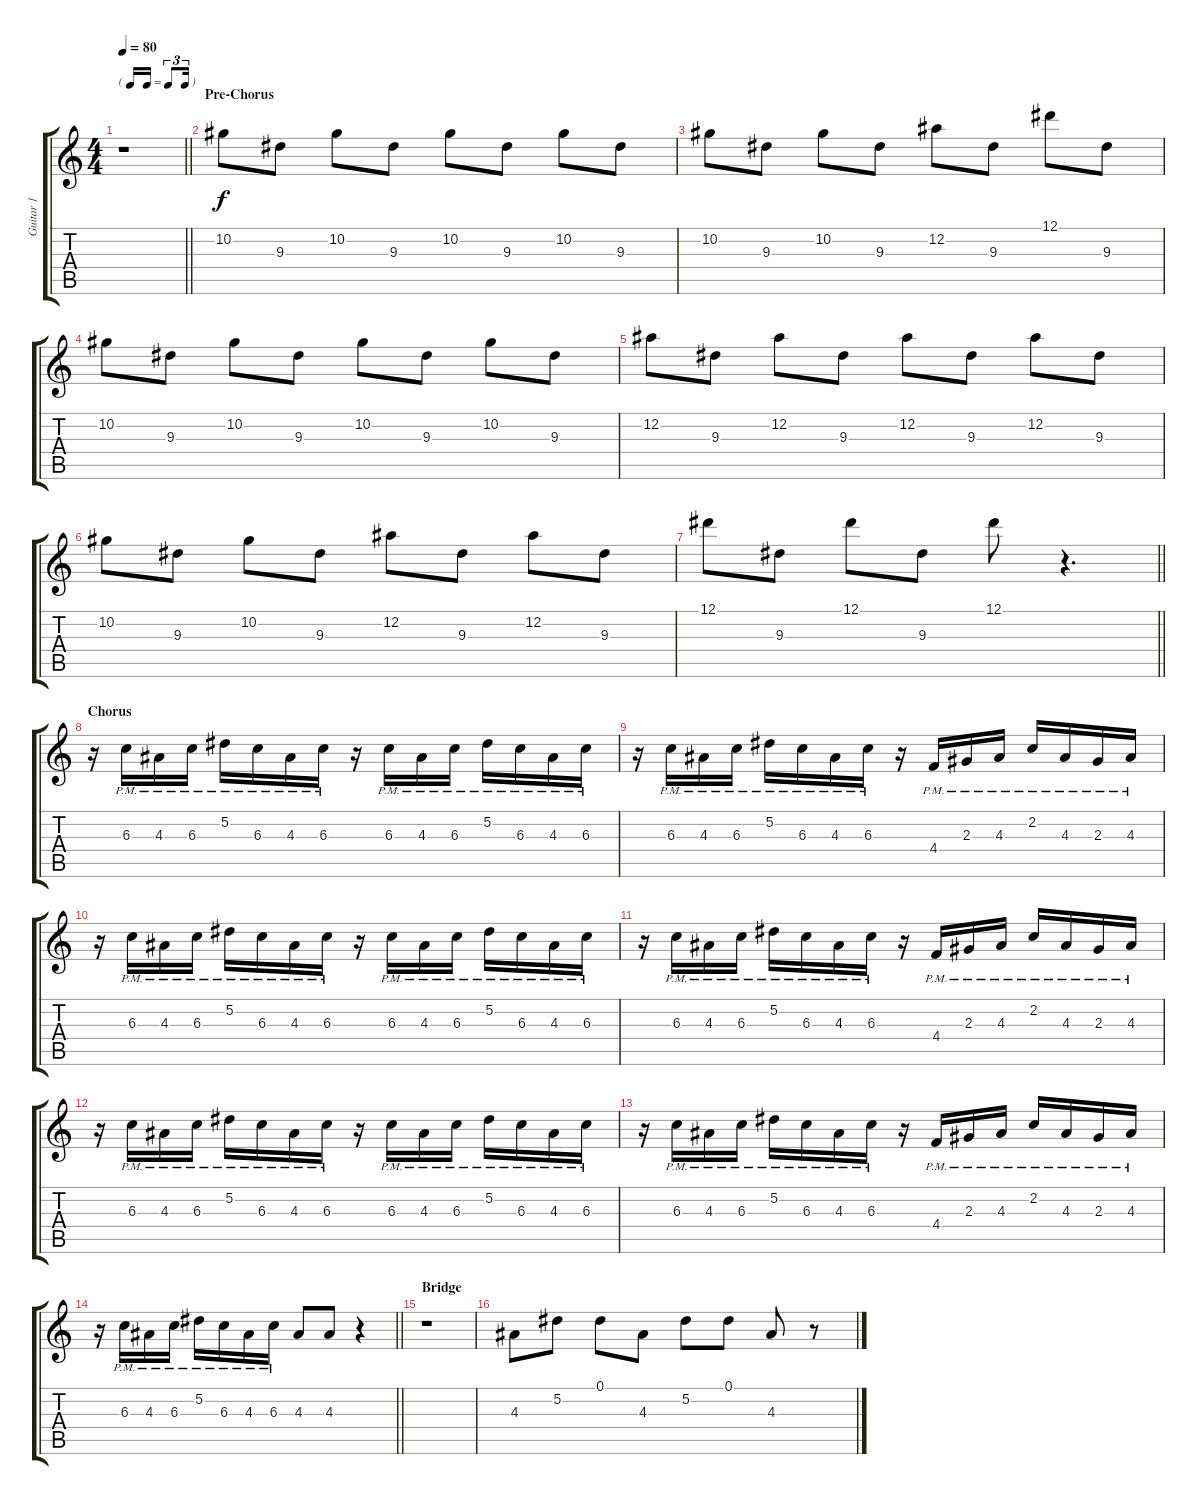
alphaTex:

\track ("Guitar 1" "Guitar 1") {instrument electricguitarclean}
\staff {score tabs}
\tuning (Eb4 Bb3 Gb3 Db3 Ab2 Eb2) {hide}
\ts (4 4)
\tf triplet16th
\tempo 80
\clef g2
\barLineRight lightlight
\ks c
r.1{dy f} |
\section ("" "Pre-Chorus")
10.2.8 9.3.8 10.2.8 9.3.8 10.2.8 9.3.8 10.2.8 9.3.8 |
10.2.8 9.3.8 10.2.8 9.3.8 12.2.8 9.3.8 12.1.8 9.3.8 |
10.2.8 9.3.8 10.2.8 9.3.8 10.2.8 9.3.8 10.2.8 9.3.8 |
12.2.8 9.3.8 12.2.8 9.3.8 12.2.8 9.3.8 12.2.8 9.3.8 |
10.2.8 9.3.8 10.2.8 9.3.8 12.2.8 9.3.8 12.2.8 9.3.8 |
\barLineRight lightlight
12.1.8 9.3.8 12.1.8 9.3.8 12.1.8 r.4{d} |
\section ("" "Chorus")
r.16 6.3{pm}.16 4.3{pm}.16 6.3{pm}.16 5.2{pm}.16 6.3{pm}.16 4.3{pm}.16 6.3{pm}.16 r.16 6.3{pm}.16 4.3{pm}.16 6.3{pm}.16 5.2{pm}.16 6.3{pm}.16 4.3{pm}.16 6.3{pm}.16 |
r.16 6.3{pm}.16 4.3{pm}.16 6.3{pm}.16 5.2{pm}.16 6.3{pm}.16 4.3{pm}.16 6.3{pm}.16 r.16 4.4{pm}.16 2.3{pm}.16 4.3{pm}.16 2.2{pm}.16 4.3{pm}.16 2.3{pm}.16 4.3{pm}.16 |
r.16 6.3{pm}.16 4.3{pm}.16 6.3{pm}.16 5.2{pm}.16 6.3{pm}.16 4.3{pm}.16 6.3{pm}.16 r.16 6.3{pm}.16 4.3{pm}.16 6.3{pm}.16 5.2{pm}.16 6.3{pm}.16 4.3{pm}.16 6.3{pm}.16 |
r.16 6.3{pm}.16 4.3{pm}.16 6.3{pm}.16 5.2{pm}.16 6.3{pm}.16 4.3{pm}.16 6.3{pm}.16 r.16 4.4{pm}.16 2.3{pm}.16 4.3{pm}.16 2.2{pm}.16 4.3{pm}.16 2.3{pm}.16 4.3{pm}.16 |
r.16 6.3{pm}.16 4.3{pm}.16 6.3{pm}.16 5.2{pm}.16 6.3{pm}.16 4.3{pm}.16 6.3{pm}.16 r.16 6.3{pm}.16 4.3{pm}.16 6.3{pm}.16 5.2{pm}.16 6.3{pm}.16 4.3{pm}.16 6.3{pm}.16 |
r.16 6.3{pm}.16 4.3{pm}.16 6.3{pm}.16 5.2{pm}.16 6.3{pm}.16 4.3{pm}.16 6.3{pm}.16 r.16 4.4{pm}.16 2.3{pm}.16 4.3{pm}.16 2.2{pm}.16 4.3{pm}.16 2.3{pm}.16 4.3{pm}.16 |
\barLineRight lightlight
r.16 6.3{pm}.16 4.3{pm}.16 6.3{pm}.16 5.2{pm}.16 6.3{pm}.16 4.3{pm}.16 6.3{pm}.16 4.3.8 4.3.8 r.4 |
\section ("" "Bridge")
r.1 |
4.3.8 5.2.8 0.1.8 4.3.8 5.2.8 0.1.8 4.3.8 r.8
